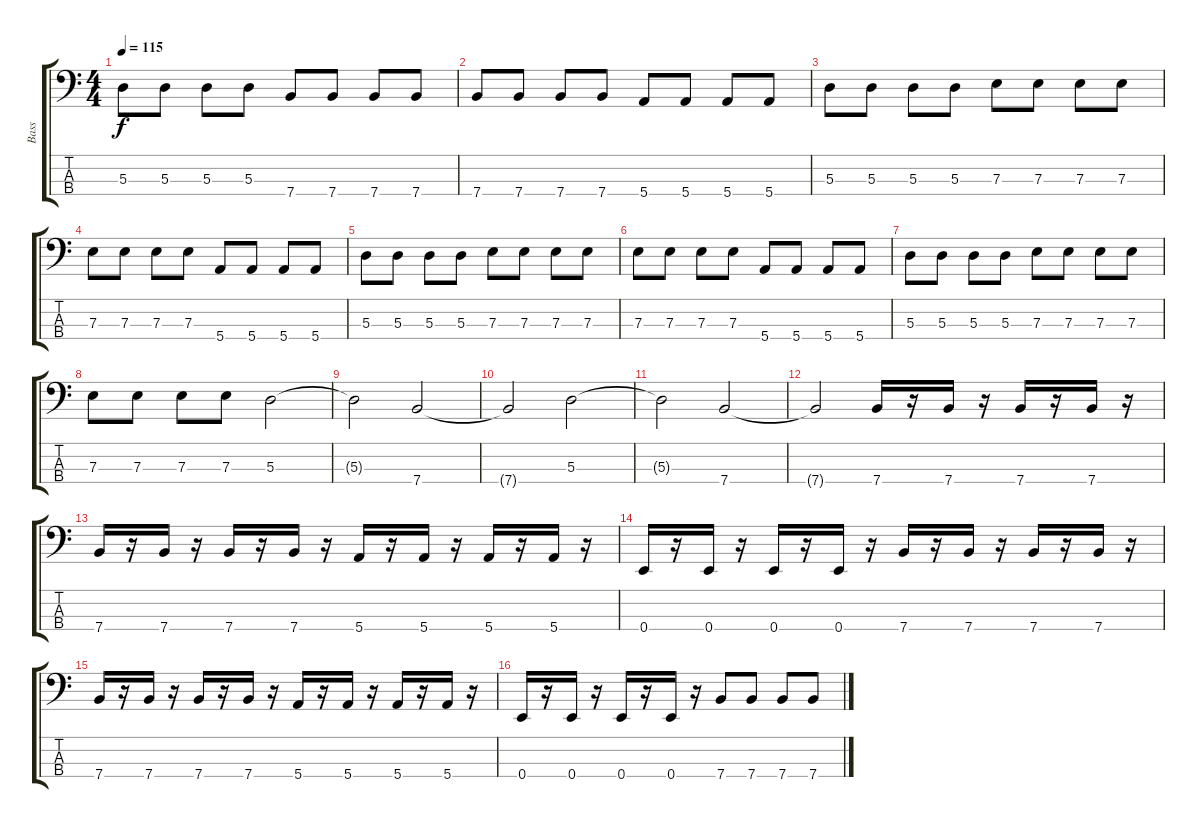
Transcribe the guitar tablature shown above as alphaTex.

\track ("Bass" "Bass") {instrument electricbassfinger}
\staff {score tabs}
\tuning (G2 D2 A1 E1) {hide}
\ts (4 4)
\tempo 115
\clef f4
\ks c
5.3.8{dy f} 5.3.8 5.3.8 5.3.8 7.4.8 7.4.8 7.4.8 7.4.8 |
7.4.8 7.4.8 7.4.8 7.4.8 5.4.8 5.4.8 5.4.8 5.4.8 |
5.3.8 5.3.8 5.3.8 5.3.8 7.3.8 7.3.8 7.3.8 7.3.8 |
7.3.8 7.3.8 7.3.8 7.3.8 5.4.8 5.4.8 5.4.8 5.4.8 |
5.3.8 5.3.8 5.3.8 5.3.8 7.3.8 7.3.8 7.3.8 7.3.8 |
7.3.8 7.3.8 7.3.8 7.3.8 5.4.8 5.4.8 5.4.8 5.4.8 |
5.3.8 5.3.8 5.3.8 5.3.8 7.3.8 7.3.8 7.3.8 7.3.8 |
7.3.8 7.3.8 7.3.8 7.3.8 5.3.2 |
5.3{t}.2 7.4.2 |
7.4{t}.2 5.3.2 |
5.3{t}.2 7.4.2 |
7.4{t}.2 7.4.16 r.16 7.4.16 r.16 7.4.16 r.16 7.4.16 r.16 |
7.4.16 r.16 7.4.16 r.16 7.4.16 r.16 7.4.16 r.16 5.4.16 r.16 5.4.16 r.16 5.4.16 r.16 5.4.16 r.16 |
0.4.16 r.16 0.4.16 r.16 0.4.16 r.16 0.4.16 r.16 7.4.16 r.16 7.4.16 r.16 7.4.16 r.16 7.4.16 r.16 |
7.4.16 r.16 7.4.16 r.16 7.4.16 r.16 7.4.16 r.16 5.4.16 r.16 5.4.16 r.16 5.4.16 r.16 5.4.16 r.16 |
0.4.16 r.16 0.4.16 r.16 0.4.16 r.16 0.4.16 r.16 7.4.8 7.4.8 7.4.8 7.4.8
